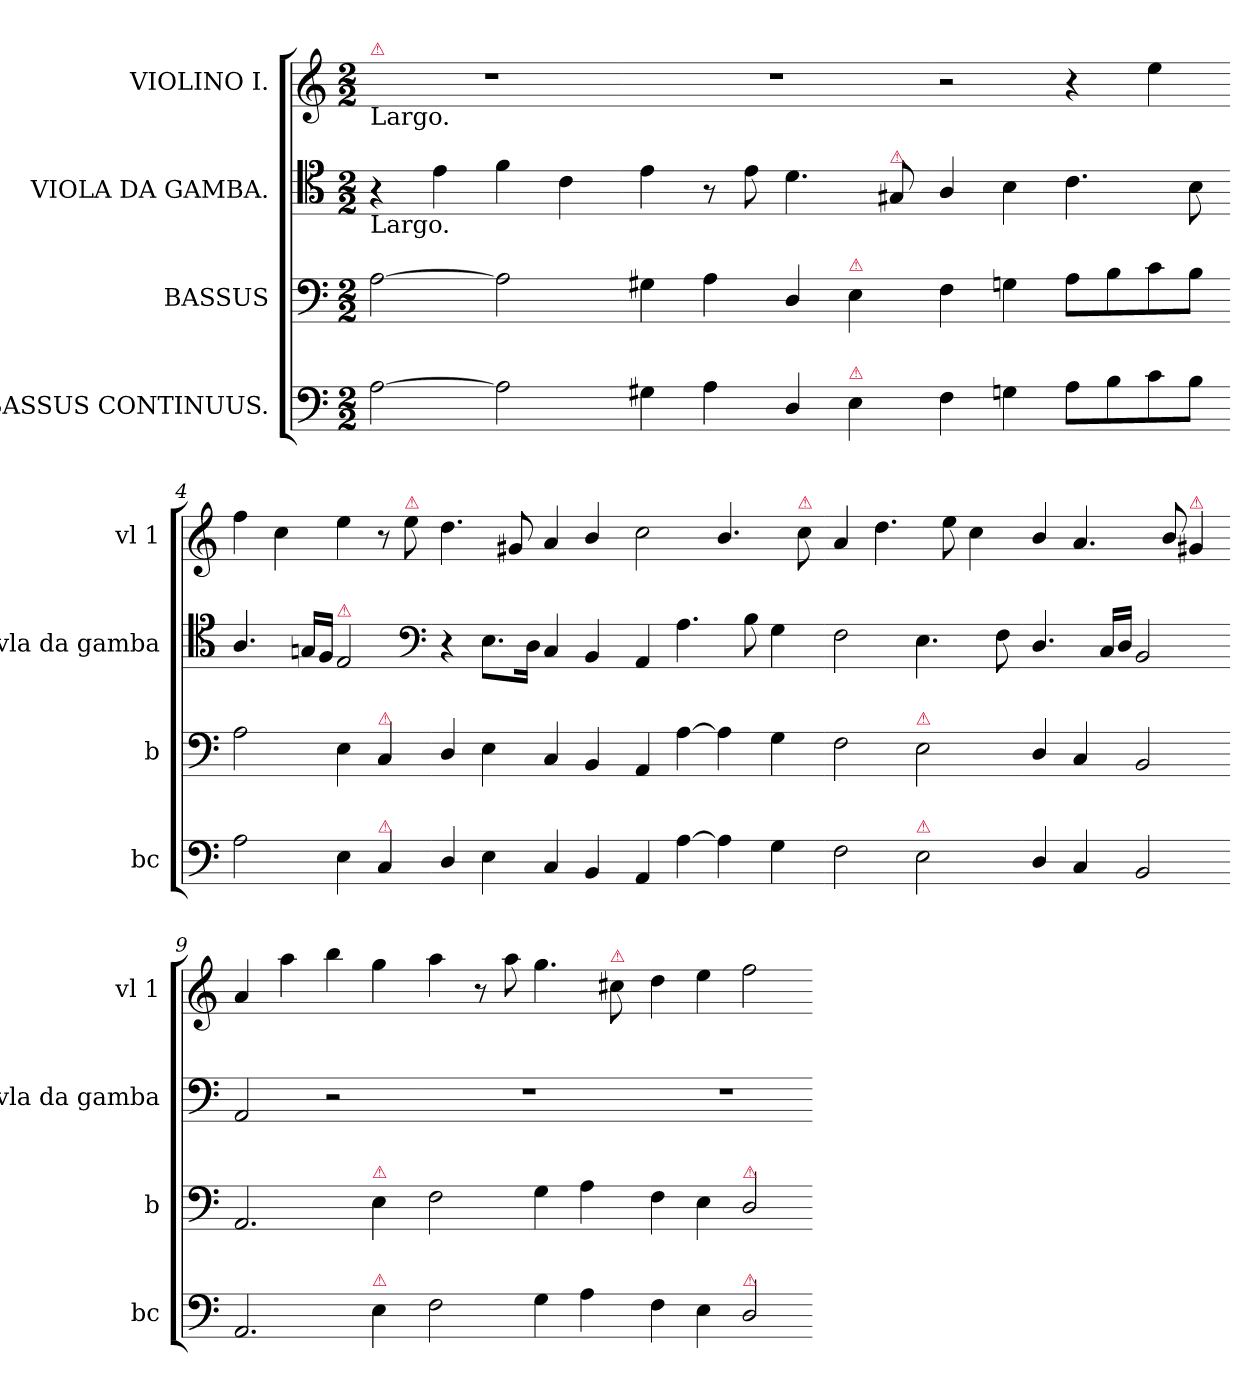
**kern	**kern	**kern	**kern
*part4	*part3	*part2	*part1
*staff4	*staff3	*staff2	*staff1
*I"BASSUS CONTINUUS.	*I"BASSUS	*I"VIOLA DA GAMBA.	*I"VIOLINO I.
*I'bc	*I'b	*I'vla da gamba	*I'vl 1
*clefF4	*clefF4	*clefC4	*clefG2
*k[]	*k[]	*k[]	*k[]
*a:	*a:	*a:	*a:
*M2/2	*M2/2	*M2/2	*M2/2
=1	=1	=1	=1
!	!	!	!LO:TX:a:color=crimson:t=⚠
!	!	!	!LO:TX:b:t=Largo.
!	!	!LO:TX:b:t=Largo.	!
[2A\	[2A\	4r	1r
.	.	4e\	.
2A\]	2A\]	4f\	.
.	.	4c\	.
=2-	=2-	=2-	=2-
4G#X\	4G#X\	4e\	1r
4A\	4A\	8r	.
.	.	8e\	.
4D/	4D/	4.d\	.
!	!LO:TX:a:color=crimson:t=⚠	!	!
!LO:TX:a:color=crimson:t=⚠	!	!	!
4E\	4E\	.	.
!	!	!LO:TX:a:color=crimson:t=⚠	!
.	.	8G#X/	.
=3-	=3-	=3-	=3-
4F\	4F\	4A/	2r
4Gn\	4Gn\	4B\	.
8A\L	8A\L	4.c\	4r
8B\	8B\	.	.
8c\	8c\	.	4ee\
8B\J	8B\J	8B\	.
=4-	=4-	=4-	=4-
2A\	2A\	4.A/	4ff\
.	.	.	4cc\
.	.	16Gn/LL	.
.	.	16F/JJ	.
!	!	!LO:TX:a:color=crimson:t=⚠	!
4E\	4E\	2E/	4ee\
!	!LO:TX:a:color=crimson:t=⚠	!	!
!LO:TX:a:color=crimson:t=⚠	!	!	!
4C/	4C/	.	8r
!	!	!	!LO:TX:a:color=crimson:t=⚠
.	.	.	8ee\
*	*	*clefF4	*
=5-	=5-	=5-	=5-
4D/	4D/	4r	4.dd\
4E\	4E\	8.E\L	.
.	.	.	8g#X/
.	.	16D\Jk	.
4C/	4C/	4C/	4a/
4BB/	4BB/	4BB/	4b/
=6-	=6-	=6-	=6-
4AA/	4AA/	4AA/	2cc\
[4A\	[4A\	4.A\	.
4A\]	4A\]	.	4.b/
.	.	8B\	.
4G\	4G\	4G\	.
!	!	!	!LO:TX:a:color=crimson:t=⚠
.	.	.	8cc\
=7-	=7-	=7-	=7-
2F\	2F\	2F\	4a/
.	.	.	4.dd\
!	!LO:TX:a:color=crimson:t=⚠	!	!
!LO:TX:a:color=crimson:t=⚠	!	!	!
2E\	2E\	4.E\	.
.	.	.	8ee\
.	.	.	4cc\
.	.	8F\	.
=8-	=8-	=8-	=8-
4D/	4D/	4.D/	4b/
4C/	4C/	.	4.a/
.	.	16C/LL	.
.	.	16D/JJ	.
2BB/	2BB/	2BB/	.
.	.	.	8b/
!	!	!	!LO:TX:a:color=crimson:t=⚠
.	.	.	4g#X/
=9-	=9-	=9-	=9-
2.AA/	2.AA/	2AA/	4a/
.	.	.	4aa\
.	.	2r	4bb\
!	!LO:TX:a:color=crimson:t=⚠	!	!
!LO:TX:a:color=crimson:t=⚠	!	!	!
4E\	4E\	.	4gg\
=10-	=10-	=10-	=10-
2F\	2F\	1r	4aa\
.	.	.	8r
.	.	.	8aa\
4G\	4G\	.	4.gg\
4A\	4A\	.	.
!	!	!	!LO:TX:a:color=crimson:t=⚠
.	.	.	8cc#X\
=11-	=11-	=11-	=11-
4F\	4F\	1r	4dd\
4E\	4E\	.	4ee\
!	!LO:TX:a:color=crimson:t=⚠	!	!
!LO:TX:a:color=crimson:t=⚠	!	!	!
2D/	2D/	.	2ff\
=-	=-	=-	=-
*-	*-	*-	*-
